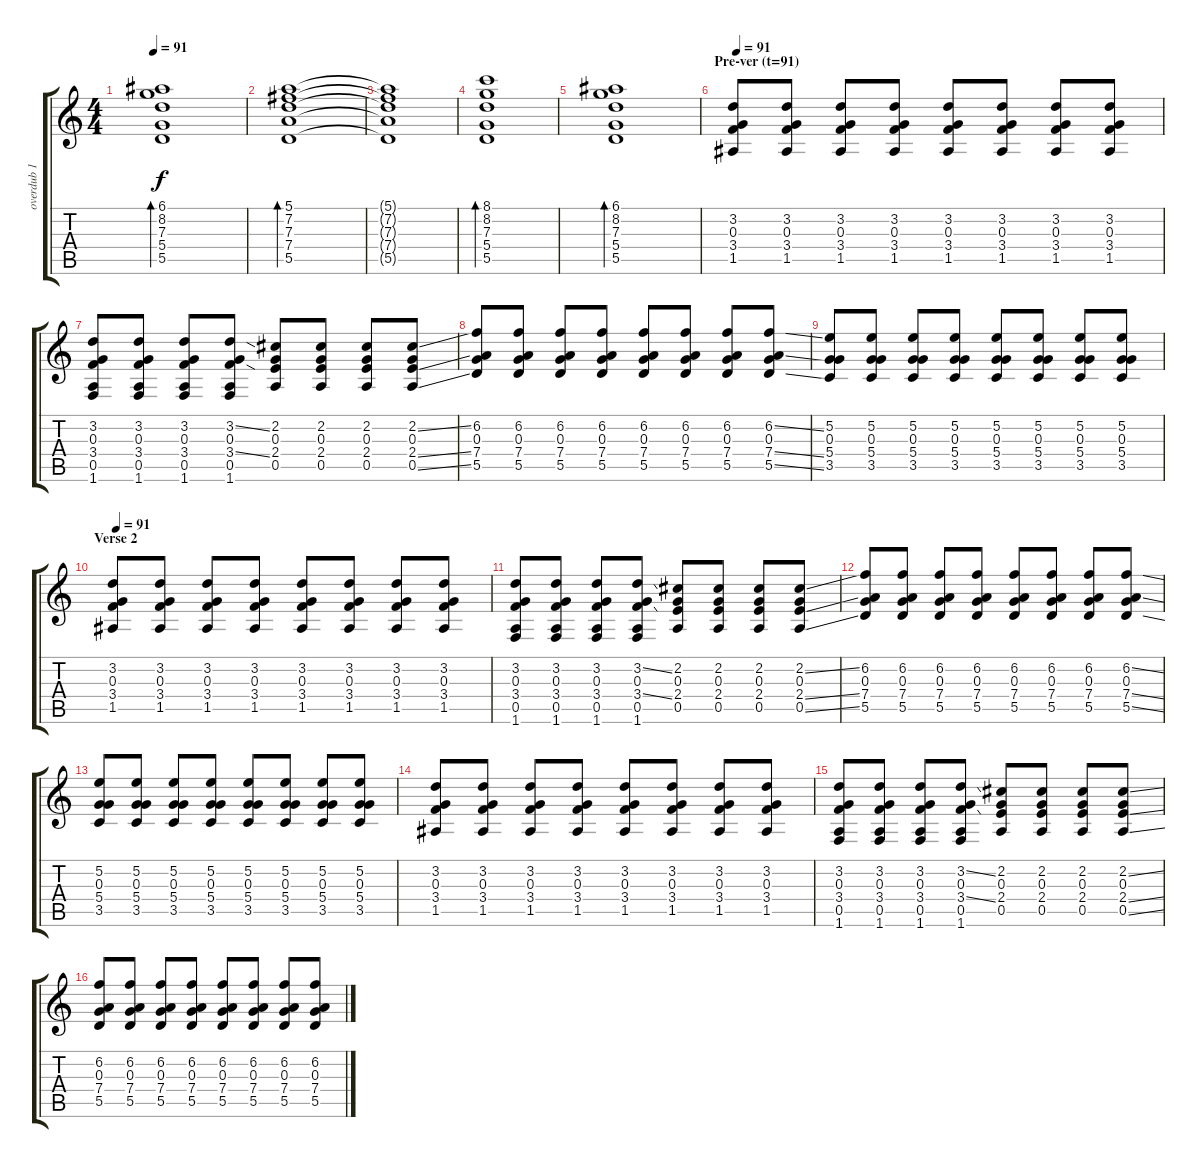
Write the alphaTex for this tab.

\track ("overdub 1" "overdub 1") {instrument acousticguitarnylon}
\staff {score tabs}
\tuning (E4 B3 G3 D3 A2 E2) {hide}
\ts (4 4)
\tempo 91
\clef g2
\ks c
(6.1 8.2 7.3 5.4 5.5).1{bd 240 dy f} |
(5.1 7.2 7.3 7.4 5.5).1{bd 240} |
(5.1{t} 7.2{t} 7.3{t} 7.4{t} 5.5{t}).1 |
(8.1 8.2 7.3 5.4 5.5).1{bd 240} |
(6.1 8.2 7.3 5.4 5.5).1{bd 240} |
\section ("" "Pre-ver (t=91)")
\tempo 91
(3.2 0.3 3.4 1.5).8{volume 8 balance 8 instrument acousticguitarnylon} (3.2 0.3 3.4 1.5).8 (3.2 0.3 3.4 1.5).8 (3.2 0.3 3.4 1.5).8 (3.2 0.3 3.4 1.5).8 (3.2 0.3 3.4 1.5).8 (3.2 0.3 3.4 1.5).8 (3.2 0.3 3.4 1.5).8 |
(3.2 0.3 3.4 0.5 1.6).8 (3.2 0.3 3.4 0.5 1.6).8 (3.2 0.3 3.4 0.5 1.6).8 (3.2{ss} 0.3 3.4{ss} 0.5 1.6).8 (2.2 0.3 2.4 0.5).8 (2.2 0.3 2.4 0.5).8 (2.2 0.3 2.4 0.5).8 (2.2{ss} 0.3 2.4{ss} 0.5{ss}).8 |
(6.2 0.3 7.4 5.5).8 (6.2 0.3 7.4 5.5).8 (6.2 0.3 7.4 5.5).8 (6.2 0.3 7.4 5.5).8 (6.2 0.3 7.4 5.5).8 (6.2 0.3 7.4 5.5).8 (6.2 0.3 7.4 5.5).8 (6.2{ss} 0.3 7.4{ss} 5.5{ss}).8 |
(5.2 0.3 5.4 3.5).8 (5.2 0.3 5.4 3.5).8 (5.2 0.3 5.4 3.5).8 (5.2 0.3 5.4 3.5).8 (5.2 0.3 5.4 3.5).8 (5.2 0.3 5.4 3.5).8 (5.2 0.3 5.4 3.5).8 (5.2 0.3 5.4 3.5).8 |
\section ("" "Verse 2")
\tempo 91
(3.2 0.3 3.4 1.5).8{volume 8 balance 8 instrument acousticguitarnylon} (3.2 0.3 3.4 1.5).8 (3.2 0.3 3.4 1.5).8 (3.2 0.3 3.4 1.5).8 (3.2 0.3 3.4 1.5).8 (3.2 0.3 3.4 1.5).8 (3.2 0.3 3.4 1.5).8 (3.2 0.3 3.4 1.5).8 |
(3.2 0.3 3.4 0.5 1.6).8 (3.2 0.3 3.4 0.5 1.6).8 (3.2 0.3 3.4 0.5 1.6).8 (3.2{ss} 0.3 3.4{ss} 0.5 1.6).8 (2.2 0.3 2.4 0.5).8 (2.2 0.3 2.4 0.5).8 (2.2 0.3 2.4 0.5).8 (2.2{ss} 0.3 2.4{ss} 0.5{ss}).8 |
(6.2 0.3 7.4 5.5).8 (6.2 0.3 7.4 5.5).8 (6.2 0.3 7.4 5.5).8 (6.2 0.3 7.4 5.5).8 (6.2 0.3 7.4 5.5).8 (6.2 0.3 7.4 5.5).8 (6.2 0.3 7.4 5.5).8 (6.2{ss} 0.3 7.4{ss} 5.5{ss}).8 |
(5.2 0.3 5.4 3.5).8 (5.2 0.3 5.4 3.5).8 (5.2 0.3 5.4 3.5).8 (5.2 0.3 5.4 3.5).8 (5.2 0.3 5.4 3.5).8 (5.2 0.3 5.4 3.5).8 (5.2 0.3 5.4 3.5).8 (5.2 0.3 5.4 3.5).8 |
(3.2 0.3 3.4 1.5).8 (3.2 0.3 3.4 1.5).8 (3.2 0.3 3.4 1.5).8 (3.2 0.3 3.4 1.5).8 (3.2 0.3 3.4 1.5).8 (3.2 0.3 3.4 1.5).8 (3.2 0.3 3.4 1.5).8 (3.2 0.3 3.4 1.5).8 |
(3.2 0.3 3.4 0.5 1.6).8 (3.2 0.3 3.4 0.5 1.6).8 (3.2 0.3 3.4 0.5 1.6).8 (3.2{ss} 0.3 3.4{ss} 0.5 1.6).8 (2.2 0.3 2.4 0.5).8 (2.2 0.3 2.4 0.5).8 (2.2 0.3 2.4 0.5).8 (2.2{ss} 0.3 2.4{ss} 0.5{ss}).8 |
(6.2 0.3 7.4 5.5).8 (6.2 0.3 7.4 5.5).8 (6.2 0.3 7.4 5.5).8 (6.2 0.3 7.4 5.5).8 (6.2 0.3 7.4 5.5).8 (6.2 0.3 7.4 5.5).8 (6.2 0.3 7.4 5.5).8 (6.2{ss} 0.3 7.4{ss} 5.5{ss}).8
